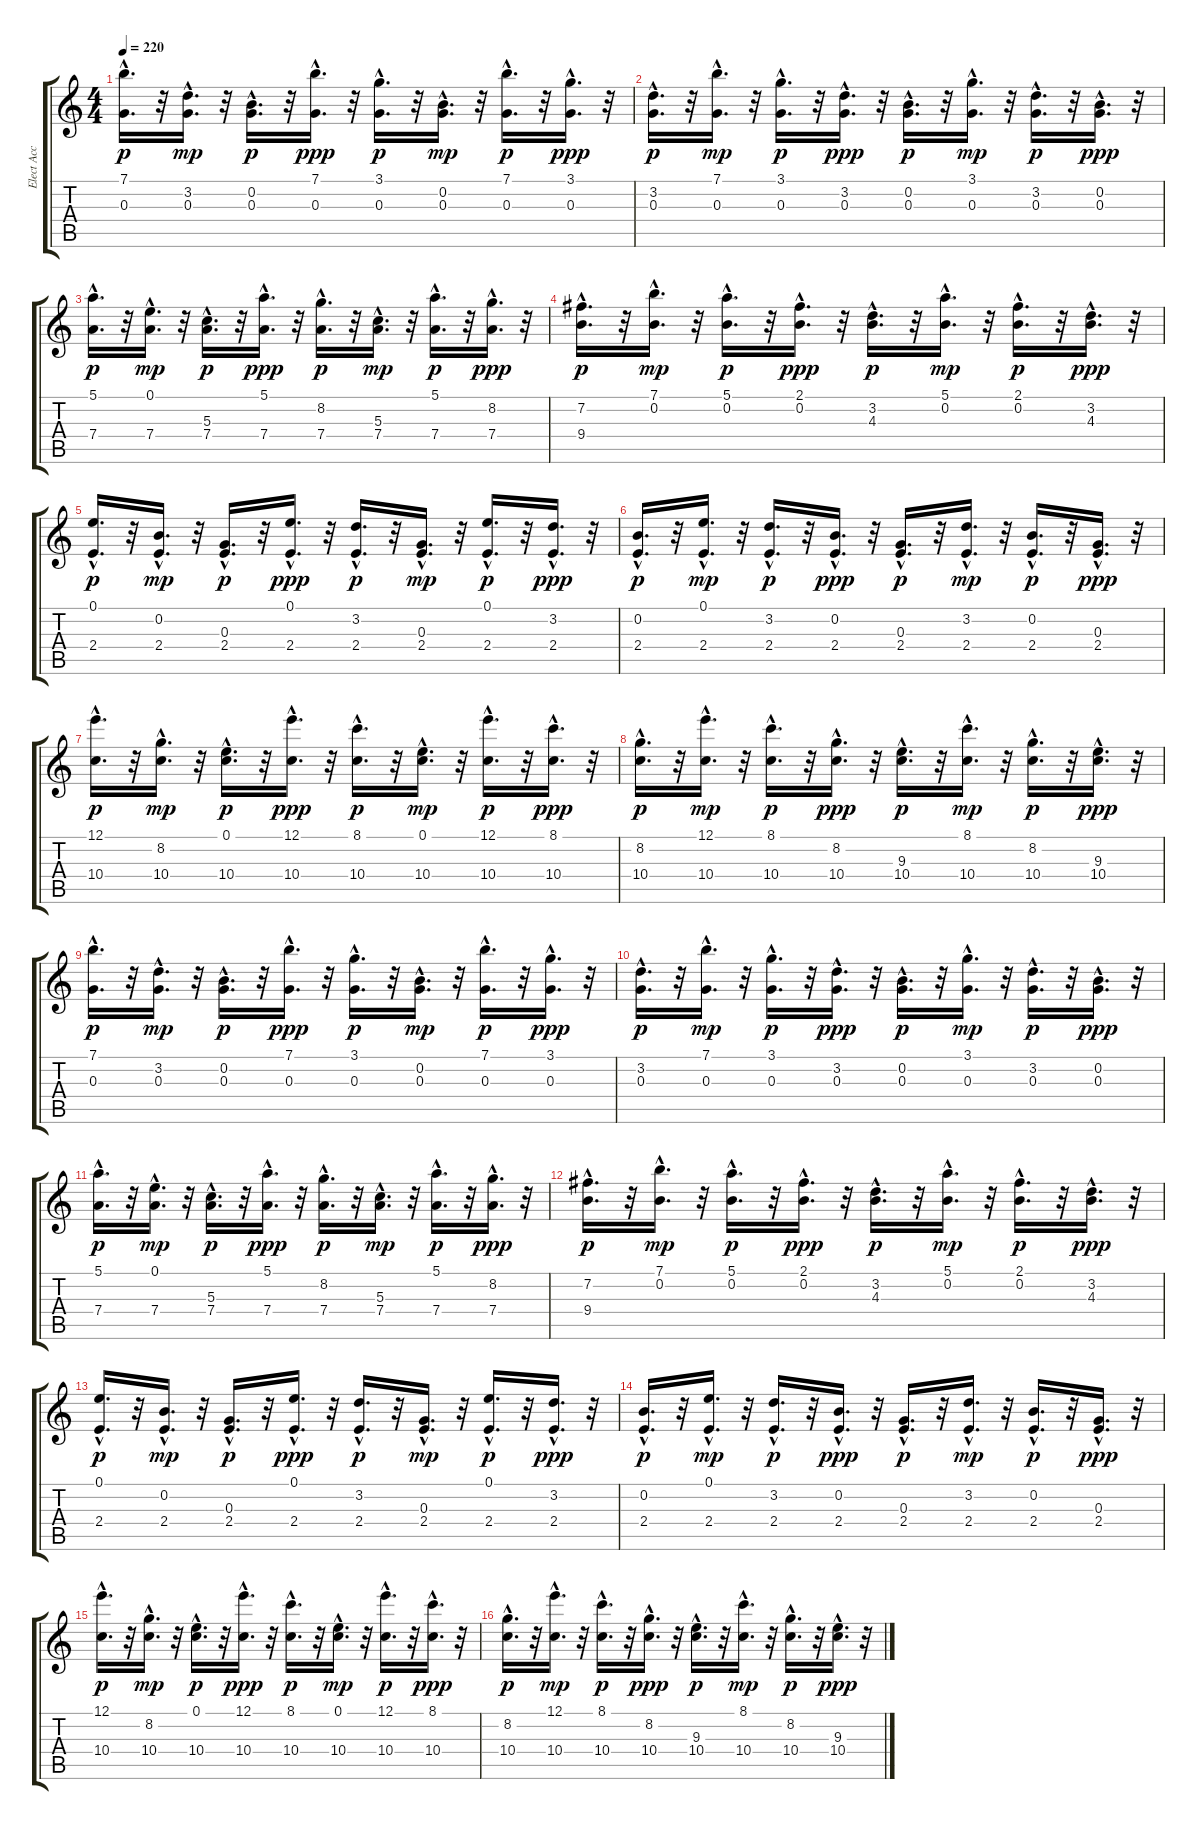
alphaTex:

\track ("Elect Acc 1" "Elect Acc ") {instrument synthbass1}
\staff {score tabs}
\tuning (E4 B3 G3 D3 A2 E2) {hide}
\ts (4 4)
\tempo 220
\clef g2
\ks c
(7.1{hac} 0.3{hac}).16{d dy p} r.32 (3.2{hac} 0.3{hac}).16{d dy mp} r.32 (0.2{hac} 0.3{hac}).16{d dy p} r.32 (7.1{hac} 0.3{hac}).16{d dy ppp} r.32 (3.1{hac} 0.3{hac}).16{d dy p} r.32 (0.2{hac} 0.3{hac}).16{d dy mp} r.32 (7.1{hac} 0.3{hac}).16{d dy p} r.32 (3.1{hac} 0.3{hac}).16{d dy ppp} r.32 |
(3.2{hac} 0.3{hac}).16{d dy p} r.32 (7.1{hac} 0.3{hac}).16{d dy mp} r.32 (3.1{hac} 0.3{hac}).16{d dy p} r.32 (3.2{hac} 0.3{hac}).16{d dy ppp} r.32 (0.2{hac} 0.3{hac}).16{d dy p} r.32 (3.1{hac} 0.3{hac}).16{d dy mp} r.32 (3.2{hac} 0.3{hac}).16{d dy p} r.32 (0.2{hac} 0.3{hac}).16{d dy ppp} r.32 |
(5.1{hac} 7.4{hac}).16{d dy p} r.32 (0.1{hac} 7.4{hac}).16{d dy mp} r.32 (5.3{hac} 7.4{hac}).16{d dy p} r.32 (5.1{hac} 7.4{hac}).16{d dy ppp} r.32 (8.2{hac} 7.4{hac}).16{d dy p} r.32 (5.3{hac} 7.4{hac}).16{d dy mp} r.32 (5.1{hac} 7.4{hac}).16{d dy p} r.32 (8.2{hac} 7.4{hac}).16{d dy ppp} r.32 |
(7.2{hac} 9.4{hac}).16{d dy p} r.32 (7.1{hac} 0.2{hac}).16{d dy mp} r.32 (5.1{hac} 0.2{hac}).16{d dy p} r.32 (2.1{hac} 0.2{hac}).16{d dy ppp} r.32 (3.2{hac} 4.3{hac}).16{d dy p} r.32 (5.1{hac} 0.2{hac}).16{d dy mp} r.32 (2.1{hac} 0.2{hac}).16{d dy p} r.32 (3.2{hac} 4.3{hac}).16{d dy ppp} r.32 |
(0.1{hac} 2.4{hac}).16{d dy p} r.32 (0.2{hac} 2.4{hac}).16{d dy mp} r.32 (0.3{hac} 2.4{hac}).16{d dy p} r.32 (0.1{hac} 2.4{hac}).16{d dy ppp} r.32 (3.2{hac} 2.4{hac}).16{d dy p} r.32 (0.3{hac} 2.4{hac}).16{d dy mp} r.32 (0.1{hac} 2.4{hac}).16{d dy p} r.32 (3.2{hac} 2.4{hac}).16{d dy ppp} r.32 |
(0.2{hac} 2.4{hac}).16{d dy p} r.32 (0.1{hac} 2.4{hac}).16{d dy mp} r.32 (3.2{hac} 2.4{hac}).16{d dy p} r.32 (0.2{hac} 2.4{hac}).16{d dy ppp} r.32 (0.3{hac} 2.4{hac}).16{d dy p} r.32 (3.2{hac} 2.4{hac}).16{d dy mp} r.32 (0.2{hac} 2.4{hac}).16{d dy p} r.32 (0.3{hac} 2.4{hac}).16{d dy ppp} r.32 |
(12.1{hac} 10.4{hac}).16{d dy p} r.32 (8.2{hac} 10.4{hac}).16{d dy mp} r.32 (0.1{hac} 10.4{hac}).16{d dy p} r.32 (12.1{hac} 10.4{hac}).16{d dy ppp} r.32 (8.1{hac} 10.4{hac}).16{d dy p} r.32 (0.1{hac} 10.4{hac}).16{d dy mp} r.32 (12.1{hac} 10.4{hac}).16{d dy p} r.32 (8.1{hac} 10.4{hac}).16{d dy ppp} r.32 |
(8.2{hac} 10.4{hac}).16{d dy p} r.32 (12.1{hac} 10.4{hac}).16{d dy mp} r.32 (8.1{hac} 10.4{hac}).16{d dy p} r.32 (8.2{hac} 10.4{hac}).16{d dy ppp} r.32 (9.3{hac} 10.4{hac}).16{d dy p} r.32 (8.1{hac} 10.4{hac}).16{d dy mp} r.32 (8.2{hac} 10.4{hac}).16{d dy p} r.32 (9.3{hac} 10.4{hac}).16{d dy ppp} r.32 |
(7.1{hac} 0.3{hac}).16{d dy p} r.32 (3.2{hac} 0.3{hac}).16{d dy mp} r.32 (0.2{hac} 0.3{hac}).16{d dy p} r.32 (7.1{hac} 0.3{hac}).16{d dy ppp} r.32 (3.1{hac} 0.3{hac}).16{d dy p} r.32 (0.2{hac} 0.3{hac}).16{d dy mp} r.32 (7.1{hac} 0.3{hac}).16{d dy p} r.32 (3.1{hac} 0.3{hac}).16{d dy ppp} r.32 |
(3.2{hac} 0.3{hac}).16{d dy p} r.32 (7.1{hac} 0.3{hac}).16{d dy mp} r.32 (3.1{hac} 0.3{hac}).16{d dy p} r.32 (3.2{hac} 0.3{hac}).16{d dy ppp} r.32 (0.2{hac} 0.3{hac}).16{d dy p} r.32 (3.1{hac} 0.3{hac}).16{d dy mp} r.32 (3.2{hac} 0.3{hac}).16{d dy p} r.32 (0.2{hac} 0.3{hac}).16{d dy ppp} r.32 |
(5.1{hac} 7.4{hac}).16{d dy p} r.32 (0.1{hac} 7.4{hac}).16{d dy mp} r.32 (5.3{hac} 7.4{hac}).16{d dy p} r.32 (5.1{hac} 7.4{hac}).16{d dy ppp} r.32 (8.2{hac} 7.4{hac}).16{d dy p} r.32 (5.3{hac} 7.4{hac}).16{d dy mp} r.32 (5.1{hac} 7.4{hac}).16{d dy p} r.32 (8.2{hac} 7.4{hac}).16{d dy ppp} r.32 |
(7.2{hac} 9.4{hac}).16{d dy p} r.32 (7.1{hac} 0.2{hac}).16{d dy mp} r.32 (5.1{hac} 0.2{hac}).16{d dy p} r.32 (2.1{hac} 0.2{hac}).16{d dy ppp} r.32 (3.2{hac} 4.3{hac}).16{d dy p} r.32 (5.1{hac} 0.2{hac}).16{d dy mp} r.32 (2.1{hac} 0.2{hac}).16{d dy p} r.32 (3.2{hac} 4.3{hac}).16{d dy ppp} r.32 |
(0.1{hac} 2.4{hac}).16{d dy p} r.32 (0.2{hac} 2.4{hac}).16{d dy mp} r.32 (0.3{hac} 2.4{hac}).16{d dy p} r.32 (0.1{hac} 2.4{hac}).16{d dy ppp} r.32 (3.2{hac} 2.4{hac}).16{d dy p} r.32 (0.3{hac} 2.4{hac}).16{d dy mp} r.32 (0.1{hac} 2.4{hac}).16{d dy p} r.32 (3.2{hac} 2.4{hac}).16{d dy ppp} r.32 |
(0.2{hac} 2.4{hac}).16{d dy p} r.32 (0.1{hac} 2.4{hac}).16{d dy mp} r.32 (3.2{hac} 2.4{hac}).16{d dy p} r.32 (0.2{hac} 2.4{hac}).16{d dy ppp} r.32 (0.3{hac} 2.4{hac}).16{d dy p} r.32 (3.2{hac} 2.4{hac}).16{d dy mp} r.32 (0.2{hac} 2.4{hac}).16{d dy p} r.32 (0.3{hac} 2.4{hac}).16{d dy ppp} r.32 |
(12.1{hac} 10.4{hac}).16{d dy p} r.32 (8.2{hac} 10.4{hac}).16{d dy mp} r.32 (0.1{hac} 10.4{hac}).16{d dy p} r.32 (12.1{hac} 10.4{hac}).16{d dy ppp} r.32 (8.1{hac} 10.4{hac}).16{d dy p} r.32 (0.1{hac} 10.4{hac}).16{d dy mp} r.32 (12.1{hac} 10.4{hac}).16{d dy p} r.32 (8.1{hac} 10.4{hac}).16{d dy ppp} r.32 |
(8.2{hac} 10.4{hac}).16{d dy p} r.32 (12.1{hac} 10.4{hac}).16{d dy mp} r.32 (8.1{hac} 10.4{hac}).16{d dy p} r.32 (8.2{hac} 10.4{hac}).16{d dy ppp} r.32 (9.3{hac} 10.4{hac}).16{d dy p} r.32 (8.1{hac} 10.4{hac}).16{d dy mp} r.32 (8.2{hac} 10.4{hac}).16{d dy p} r.32 (9.3{hac} 10.4{hac}).16{d dy ppp} r.32
